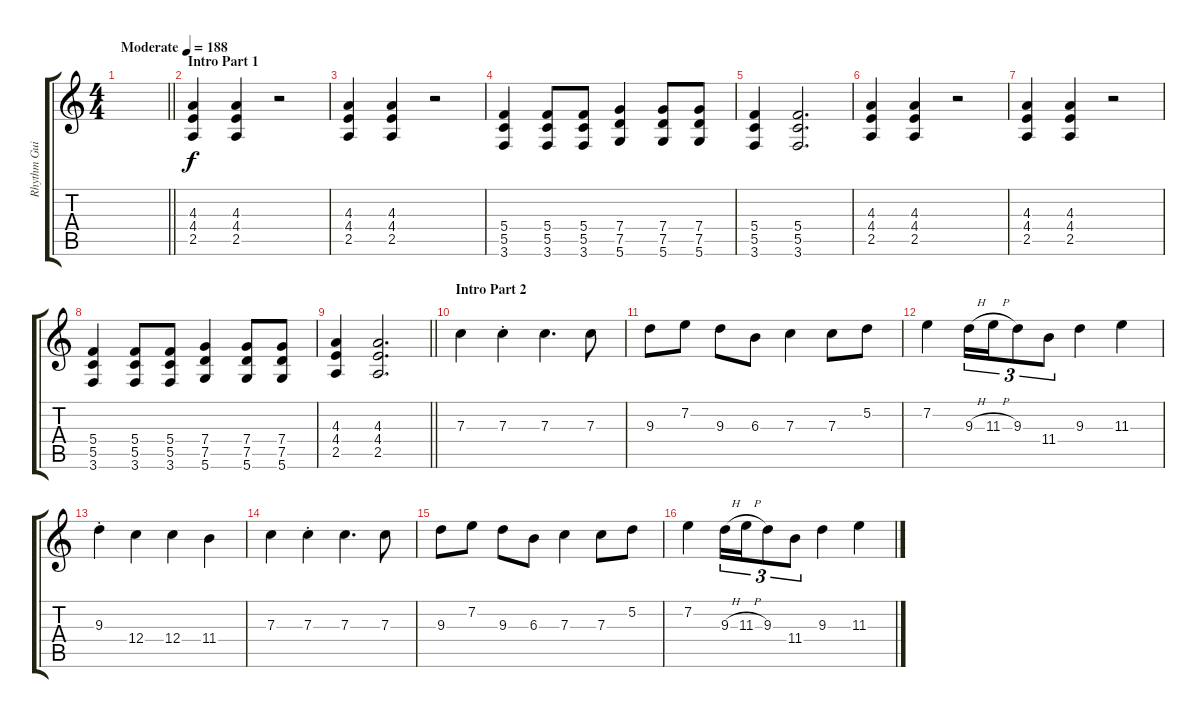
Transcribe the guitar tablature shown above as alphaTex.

\track ("Rhythm Guitar" "Rhythm Gui") {instrument distortionguitar}
\staff {score tabs}
\tuning (D4 A3 F3 C3 G2 D2) {hide}
\ts (4 4)
\section ("" "")
\tempo (188 "Moderate")
\clef g2
\barLineRight lightlight
\ks c
|
\section ("" "Intro Part 1")
(4.3 4.4 2.5).4 (4.3 4.4 2.5).4 r.2 |
(4.3 4.4 2.5).4 (4.3 4.4 2.5).4 r.2 |
(5.4 5.5 3.6).4 (5.4 5.5 3.6).8 (5.4 5.5 3.6).8 (7.4 7.5 5.6).4 (7.4 7.5 5.6).8 (7.4 7.5 5.6).8 |
(5.4 5.5 3.6).4 (5.4 5.5 3.6).2{d} |
(4.3 4.4 2.5).4 (4.3 4.4 2.5).4 r.2 |
(4.3 4.4 2.5).4 (4.3 4.4 2.5).4 r.2 |
(5.4 5.5 3.6).4 (5.4 5.5 3.6).8 (5.4 5.5 3.6).8 (7.4 7.5 5.6).4 (7.4 7.5 5.6).8 (7.4 7.5 5.6).8 |
\barLineRight lightlight
(4.3 4.4 2.5).4 (4.3 4.4 2.5).2{d} |
\section ("" "Intro Part 2")
7.3.4 7.3{st}.4 7.3.4{d} 7.3.8 |
9.3.8 7.2.8 9.3.8 6.3.8 7.3.4 7.3.8 5.2.8 |
7.2.4 9.3{h}.16{tu (3 2)} 11.3{h}.16{tu (3 2)} 9.3.8{tu (3 2)} 11.4.8{tu (3 2)} 9.3.4 11.3.4 |
9.3{st}.4 12.4.4 12.4.4 11.4.4 |
7.3.4 7.3{st}.4 7.3.4{d} 7.3.8 |
9.3.8 7.2.8 9.3.8 6.3.8 7.3.4 7.3.8 5.2.8 |
7.2.4 9.3{h}.16{tu (3 2)} 11.3{h}.16{tu (3 2)} 9.3.8{tu (3 2)} 11.4.8{tu (3 2)} 9.3.4 11.3.4
